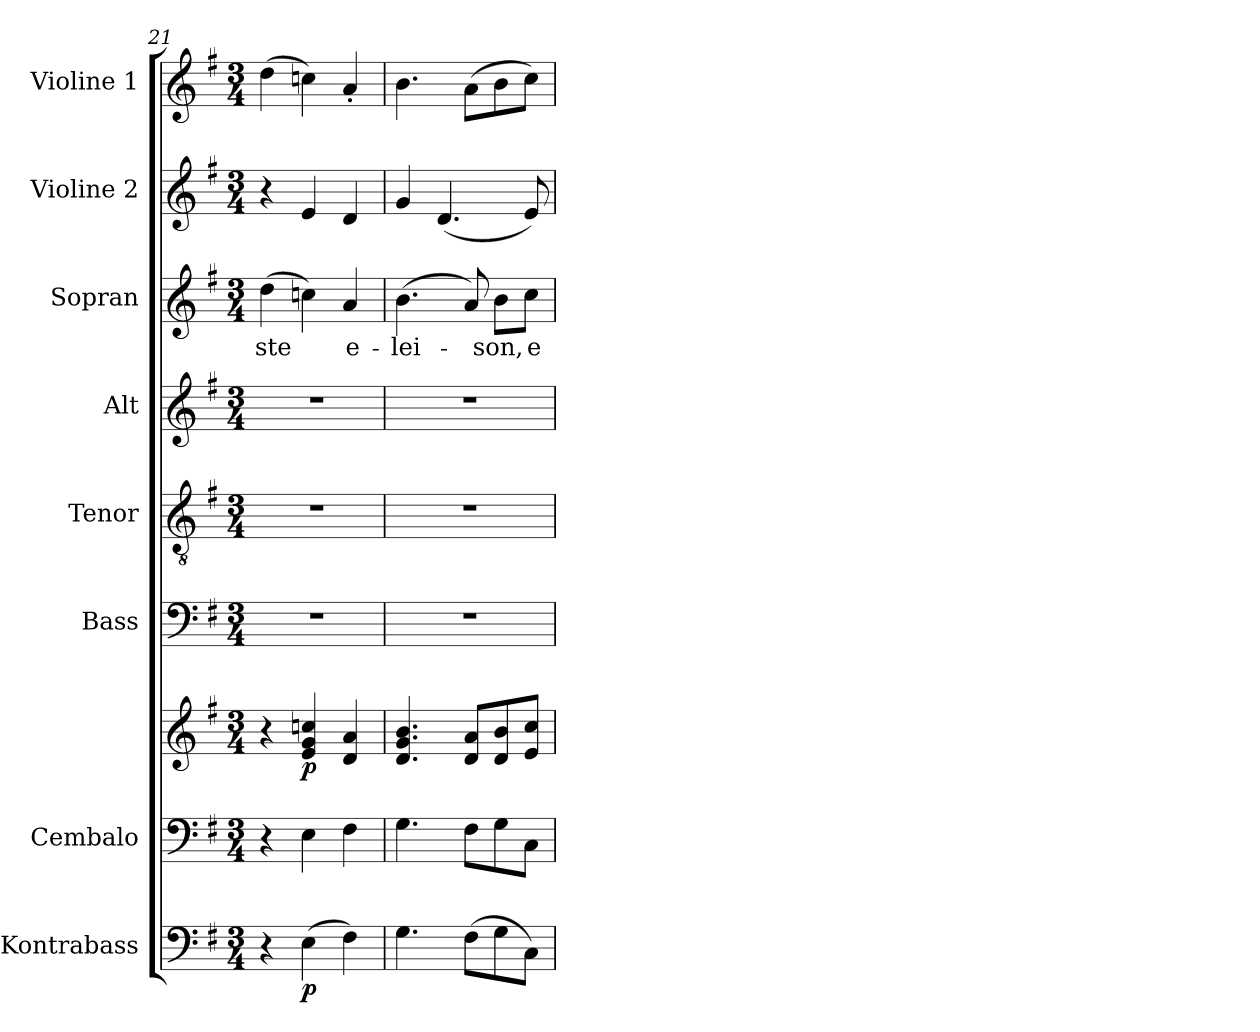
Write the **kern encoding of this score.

**kern	**dynam	**kern	**kern	**dynam	**kern	**kern	**kern	**kern	**text	**kern	**kern
*part8	*part8	*part7	*part7	*part7	*part6	*part5	*part4	*part3	*part3	*part2	*part1
*staff9	*staff9	*staff8	*staff7	*staff7/8	*staff6	*staff5	*staff4	*staff3	*staff3	*staff2	*staff1
*I"Kontrabass	*	*I"Cembalo	*	*	*I"Bass	*I"Tenor	*I"Alt	*I"Sopran	*	*I"Violine 2	*I"Violine 1
*I'Kb.	*	*I'Cemb.	*	*	*I'B.	*I'T.	*I'A.	*I'S.	*	*I'Vl. 2	*I'Vl. 1
*clefF4	*	*clefF4	*clefG2	*	*clefF4	*clefGv2	*clefG2	*clefG2	*	*clefG2	*clefG2
*ITrd7c12	*	*	*	*	*	*	*	*	*	*	*
*k[f#]	*	*k[f#]	*k[f#]	*	*k[f#]	*k[f#]	*k[f#]	*k[f#]	*	*k[f#]	*k[f#]
*G:	*	*G:	*G:	*	*G:	*G:	*G:	*G:	*	*G:	*G:
*M3/4	*	*M3/4	*M3/4	*	*M3/4	*M3/4	*M3/4	*M3/4	*	*M3/4	*M3/4
=21	=21	=21	=21	=21	=21	=21	=21	=21	=21	=21	=21
!	!	!	!	!	!	!	!	!	!LO:LY:b	!	!
4r	.	4r	4r	.	2.r	2.r	2.r	(>4dd\	-ste	4r	(>4dd\
!	!LO:DY:b	!	!	!LO:DY:b	!	!	!	!	!	!	!
(>4EE\	p	4E\	4e/ 4g/ 4ccn/	p	.	.	.	4ccn\)	.	4e/	4ccn\)
!	!	!	!	!	!	!	!	!	!LO:LY:b	!	!
4FF#\)	.	4F#\	4d/ 4a/	.	.	.	.	4a/	e-	4d/	4a'</
=22	=22	=22	=22	=22	=22	=22	=22	=22	=22	=22	=22
!	!	!	!	!	!	!	!	!	!LO:LY:b	!	!
4.GG\	.	4.G\	4.d/ 4.g/ 4.b/	.	2.r	2.r	2.r	(>4.b\	-lei-	4g/	4.b\
.	.	.	.	.	.	.	.	.	.	(<4.d/	.
(>8FF#\L	.	8F#\L	8d/ 8a/L	.	.	.	.	8a/)	.	.	(>8a\L
!	!	!	!	!	!	!	!	!	!LO:LY:b	!	!
8GG\	.	8G\	8d/ 8b/	.	.	.	.	8b\L	-son,	.	8b\
!	!	!	!	!	!	!	!	!	!LO:LY:b	!	!
8CC\J)	.	8C\J	8e/ 8cc/J	.	.	.	.	8cc\J	e-	8e/)	8cc\J)
=	=	=	=	=	=	=	=	=	=	=	=
*-	*-	*-	*-	*-	*-	*-	*-	*-	*-	*-	*-
